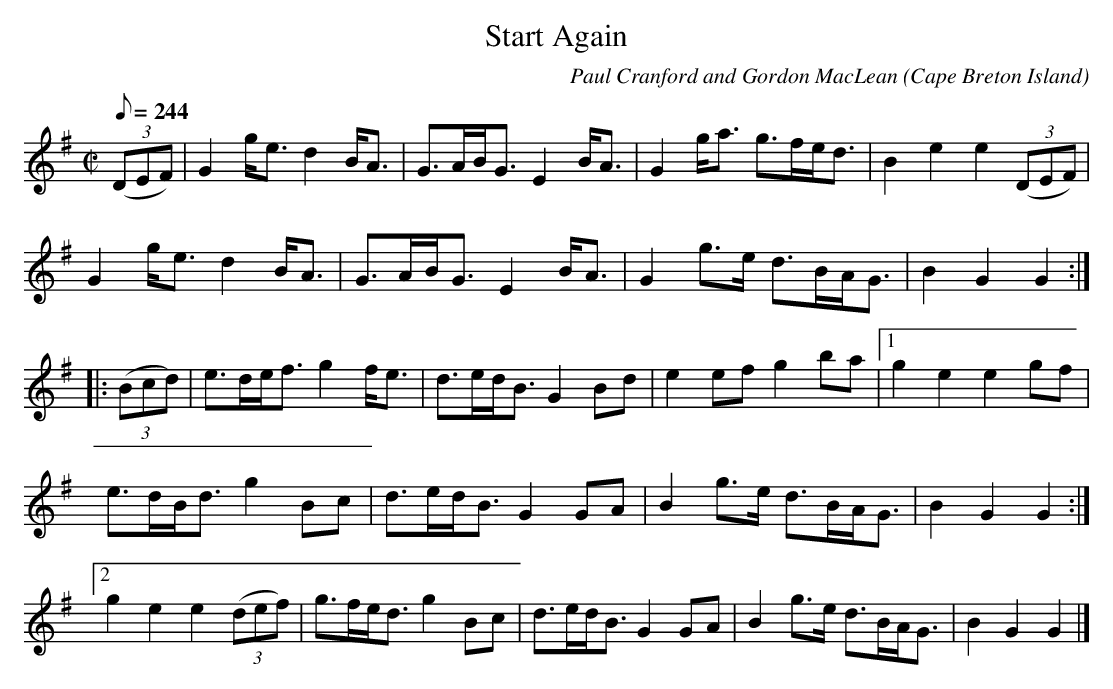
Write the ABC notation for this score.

X:1
T:Start Again
C:Paul Cranford and Gordon MacLean
O:Cape Breton Island
L:1/8
Q:244
M:C|
K:G
(3(DEF)|G2 g<e d2 B<A|G>AB<G E2 B<A|G2 g<a g>fe<d|B2 e2 e2 (3(DEF)|
G2 g<e d2 B<A|G>AB<G E2 B<A|G2 g>e d>BA<G|B2 G2 G2:|
|:(3(Bcd)|e>de<f g2 f<e|d>ed<B G2 Bd|e2 ef g2 ba|[1g2 e2 e2 gf|
e>dB<d g2 Bc|d>ed<B G2 GA|B2 g>e d>BA<G|B2 G2 G2:|
[2g2 e2 e2 (3(def)|g>fe<d g2 Bc|d>ed<B G2 GA|B2 g>e d>BA<G|B2 G2 G2|]
